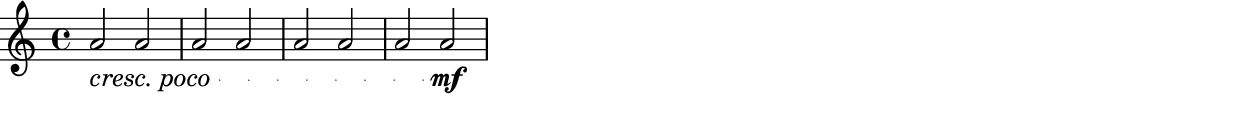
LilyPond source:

%% Generated by lilypond-book
%% Options: [exampleindent=10.16\mm,indent=0\mm,line-width=160\mm,paper-height=845.047\pt,paper-width=597.508\pt,papersize='(cons (* 597.508 pt) (* 845.047 pt))]
\include "lilypond-book-preamble.ly"


% ****************************************************************
% Start cut-&-pastable-section
% ****************************************************************

#(ly:set-option 'eps-box-padding 3.000000)



\paper {
  #(set-paper-size '(cons (* 597.508 pt) (* 845.047 pt)))
  indent = 0\mm
  line-width = 160\mm
  % offset the left padding, also add 1mm as lilypond creates cropped
  % images with a little space on the right
  line-width = #(- line-width (* mm  3.000000) (* mm 1))
}

\layout {
  
}




% ****************************************************************
% ly snippet:
% ****************************************************************
\sourcefilename "snippets/changing-text-and-spanner-styles-for-text-dynamics.ly"
\sourcefileline 0
%% DO NOT EDIT this file manually; it was automatically
%% generated from the LilyPond Snippet Repository
%% (http://lsr.di.unimi.it).
%%
%% Make any changes in the LSR itself, or in
%% `Documentation/snippets/new/`, then run
%% `scripts/auxiliar/makelsr.pl`.
%%
%% This file is in the public domain.

\version "2.24.0"

\header {
%% Translation of GIT committish: a8a85e19654e46d725563e6deba44083ef137a2c
  texidocja = "
クレッシェンドやデクレッシェンドに使われるテキストは @code{crescendoText},
@code{decrescendoText} コンテキスト プロパティをセットすることで@c
変更できます。

スパナの線は、@code{DynamicTextSpanner} の @code{style} プロパティを@c
セットすることでスタイルを変更できます。デフォルトの値は @code{'dashed-line}
であり、他に @code{'line}, @code{'dotted-line}, @code{'none} が設定できます。
"
  doctitleja = "テキストによる強弱記号のテキストとスパナのスタイルを変更する"

%% Translation of GIT committish: 2f3474d9af596d677ed5b7ce720ae4d0954a6b51
  texidocit = "
Il testo usato per i @emph{crescendo} e i @emph{decrescendo} può essere cambiato
modificando le proprietà di contesto @code{crescendoText} e
@code{decrescendoText}.

Lo stile della linea dell'estensore può essere cambiato modificando la
proprietà @code{'style} di @code{DynamicTextSpanner}.  Il valore predefinito
è @code{'dashed-line}; gli altri valori possibili sono @code{'line},
@code{'dotted-line} e @code{'none}.

"
  doctitleit = "Cambiare gli stili del testo e degli estensori per le dinamiche testuali"

%% Translation of GIT committish: 41a008e75e2fe29536406cdf0d71c32a4606f2b8
  texidocfr = "
Le texte par défaut des crescendos et decrescendos se change en
modifiant les propriétés de contexte @code{crescendoText} et
@code{decrescendoText}.

L'aspect de la ligne d'extension est fonction de la propriété
@code{'style} du @code{DynamicTextSpanner}. Sa valeur par défaut est
@code{'dashed-line}, mais d'autres valeurs sont disponibles, comme
@code{'line}, @code{'dotted-line} et @code{'none}.
"

  doctitlefr = "Modification du texte et de l'extension de nuances textuelles"

%% Translation of GIT committish: b35da384a3367d8ee49a28f697c0ae8fb88b2e1e
  texidoces = "
Se puede modificar el texto empleado para los @emph{crescendos} y
@emph{decrescendos} modificando las propiedades de contexto
@code{crescendoText} y @code{decrescendoText}.

El estilo de la línea de extensión se puede cambiar modificando la
propiedad @code{'style} de @code{DynamicTextSpanner}.  El valor
predeterminado es @code{'dashed-line} (línea discontinua), y entre
otros valores posibles se encuentran @code{'line} (línea),
@code{'dotted-line} (línea de puntos) y @code{'none} (nada):
"
  doctitlees = "Cambiar el texto y los estilos de objeto de extensión para las indicaciones dinámicas textuales"

%% Translation of GIT committish: 0a868be38a775ecb1ef935b079000cebbc64de40
texidocde = "
Der Text, der für Crescendo und Decrescendo gesetzt wird, kann geändert
werden, indem man die Eigenschaften @code{crescendoText} und
@code{decrescendoText} verändert.  Der Stil des Streckers kann auch
geändert werden, indem die @code{'style}-Eigenschaft des
@code{DynamicTextSpanner} beeinflusst wird.  Der Standardwert ist
@code{'hairpin}, andere Möglichkeiten sind @code{'line}, @code{'dashed-line}
und @code{'dotted-line}.
"
  doctitlede = "Text und Strecker-Stile für Dynamik-Texte ändern"

%% Translation of GIT committish: 8ffecf6be17c6ec2ff87cf31873121a8cce29b09
  texidocca = "
Es pot modificar el text empleat per als crescendos i decrescendos
modificant les propietats de context @code{crescendoText} i
@code{decrescendoText}.

L'estil de la línia d'extensió es pot canviar modificant la propietat
@code{'style} de @code{DynamicTextSpanner}.  El valor predeterminat és
@code{'dashed-line} (línia discontínua), i entre d'altres valors
possibles es troben @code{'line} (línia), @code{'dotted-line} (línia
de punts) i @code{'none} (res):

"
  doctitleca = "Canviar el text i els estils d'objecte d'extensió per a les indicacions dinàmiques textuals"

  lsrtags = "expressive-marks, tweaks-and-overrides"

  texidoc = "
The text used for @emph{crescendos} and @emph{decrescendos} can be
changed by modifying the context properties @code{crescendoText} and
@code{decrescendoText}.

The style of the spanner line can be changed by modifying the
@code{'style} property of @code{DynamicTextSpanner}.  The default value
is @code{'dashed-line}, and other possible values include @code{'line},
@code{'dotted-line} and @code{'none}.
"

  doctitle = "Changing text and spanner styles for text dynamics"
} % begin verbatim


\relative c'' {
  \set crescendoText = \markup { \italic { cresc. poco } }
  \set crescendoSpanner = #'text
  \override DynamicTextSpanner.style = #'dotted-line
  a2\< a
  a2 a
  a2 a
  a2 a\mf
}



% ****************************************************************
% end ly snippet
% ****************************************************************
